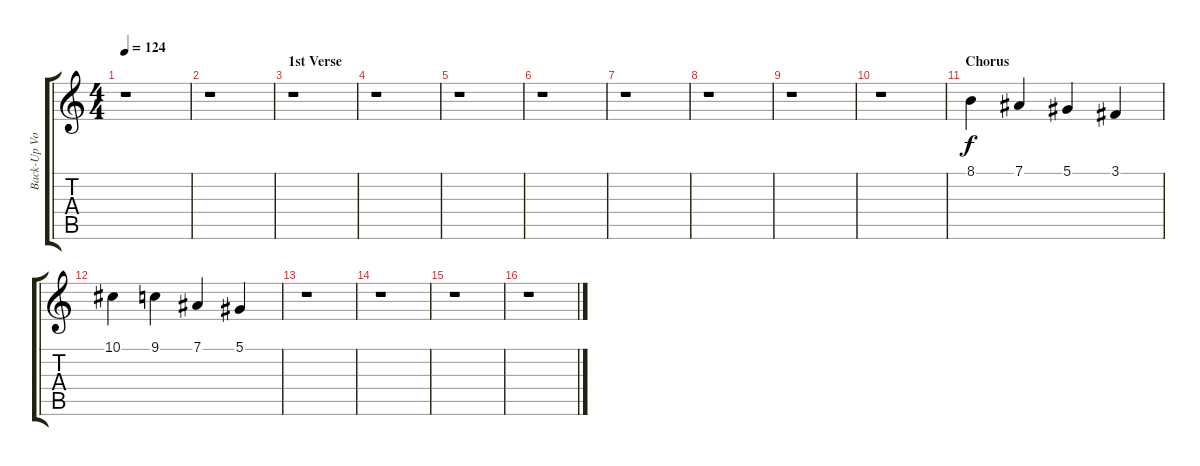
\track ("Back-Up Vocals (Duff, Izzy)" "Back-Up Vo") {instrument choiraahs}
\staff {score tabs}
\tuning (Eb4 Bb3 Gb3 Db3 Ab2 Eb2) {hide}
\ts (4 4)
\tempo 124
\clef g2
\ks c
r.1{dy f} |
r.1 |
\section ("" "1st Verse")
r.1 |
r.1 |
r.1 |
r.1 |
r.1 |
r.1 |
r.1 |
r.1 |
\section ("" "Chorus")
8.1.4 7.1.4 5.1.4 3.1.4 |
10.1.4 9.1.4 7.1.4 5.1.4 |
r.1 |
r.1 |
r.1 |
r.1
